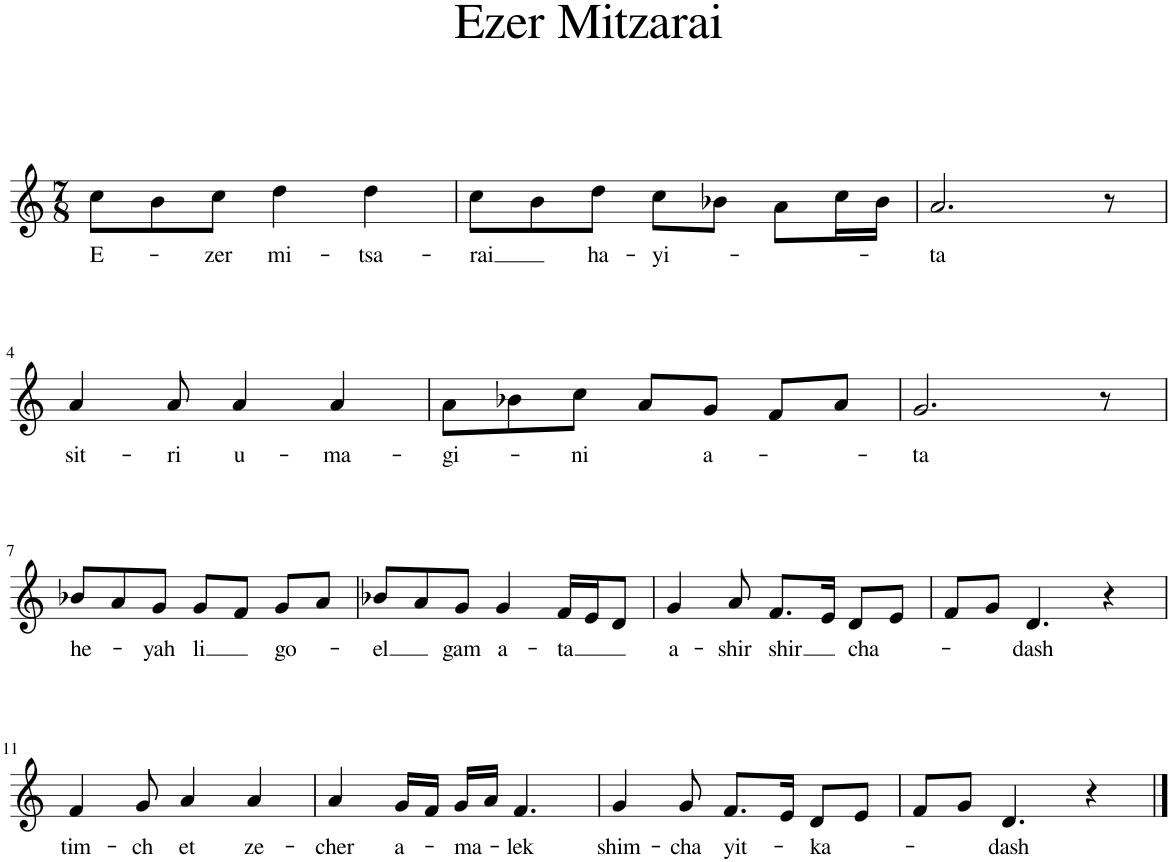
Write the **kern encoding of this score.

**kern	**text
*part1	*part1
*staff1	*staff1
*I"Bb Trumpet	*
*I'Bb Tpt.	*
*clefG2	*
*Trd1c2	*
*k[]	*
*M7/8	*
=1	=1
!	!LO:LY:b
8cc\L	E-
8b\	.
!	!LO:LY:b
8cc\J	-zer
!	!LO:LY:b
4dd\	mi-
!	!LO:LY:b
4dd\	-tsa-
=2	=2
!	!LO:LY:b
8cc\L	-rai
8b\	.
!	!LO:LY:b
8dd\J	ha-
!	!LO:LY:b
8cc\L	yi-
8b-X\J	.
8a\L	.
16cc\L	.
16b-\JJ	.
=3	=3
!	!LO:LY:b
2.a/	ta
8r	.
!!LO:LB:g=z
=4	=4
!	!LO:LY:b
4a/	sit-
!	!LO:LY:b
8a/	-ri
!	!LO:LY:b
4a/	u-
!	!LO:LY:b
4a/	-ma-
=5	=5
!	!LO:LY:b
8a\L	gi-
8b-X\	.
!	!LO:LY:b
8cc\J	-ni
8a/L	.
!	!LO:LY:b
8g/J	a-
8f/L	.
8a/J	.
=6	=6
!	!LO:LY:b
2.g/	-ta
8r	.
!!LO:LB:g=z
=7	=7
!	!LO:LY:b
8b-X/L	he-
8a/	.
!	!LO:LY:b
8g/J	-yah
!	!LO:LY:b
8g/L	-li
8f/J	.
!	!LO:LY:b
8g/L	go-
8a/J	.
=8	=8
!	!LO:LY:b
8b-X/L	-el
8a/	.
!	!LO:LY:b
8g/J	gam
!	!LO:LY:b
4g/	a-
!	!LO:LY:b
16f/LL	-ta
16e/J	.
8d/J	.
=9	=9
!	!LO:LY:b
4g/	a-
!	!LO:LY:b
8a/	-shir
!	!LO:LY:b
8.f/L	shir
16e/Jk	.
!	!LO:LY:b
8d/L	cha-
8e/J	.
=10	=10
8f/L	.
8g/J	.
!	!LO:LY:b
4.d/	-dash
4r	.
!!LO:LB:g=z
=11	=11
!	!LO:LY:b
4f/	tim-
!	!LO:LY:b
8g/	-ch
!	!LO:LY:b
4a/	et
!	!LO:LY:b
4a/	ze-
=12	=12
!	!LO:LY:b
4a/	-cher
!	!LO:LY:b
16g/LL	a-
16f/JJ	.
!	!LO:LY:b
16g/LL	-ma-
16a/JJ	.
!	!LO:LY:b
4.f/	-lek
=13	=13
!	!LO:LY:b
4g/	shim-
!	!LO:LY:b
8g/	-cha
!	!LO:LY:b
8.f/L	yit-
16e/Jk	.
!	!LO:LY:b
8d/L	-ka-
8e/J	.
=14	=14
8f/L	.
8g/J	.
!	!LO:LY:b
4.d/	-dash
4r	.
==	==
*-	*-
